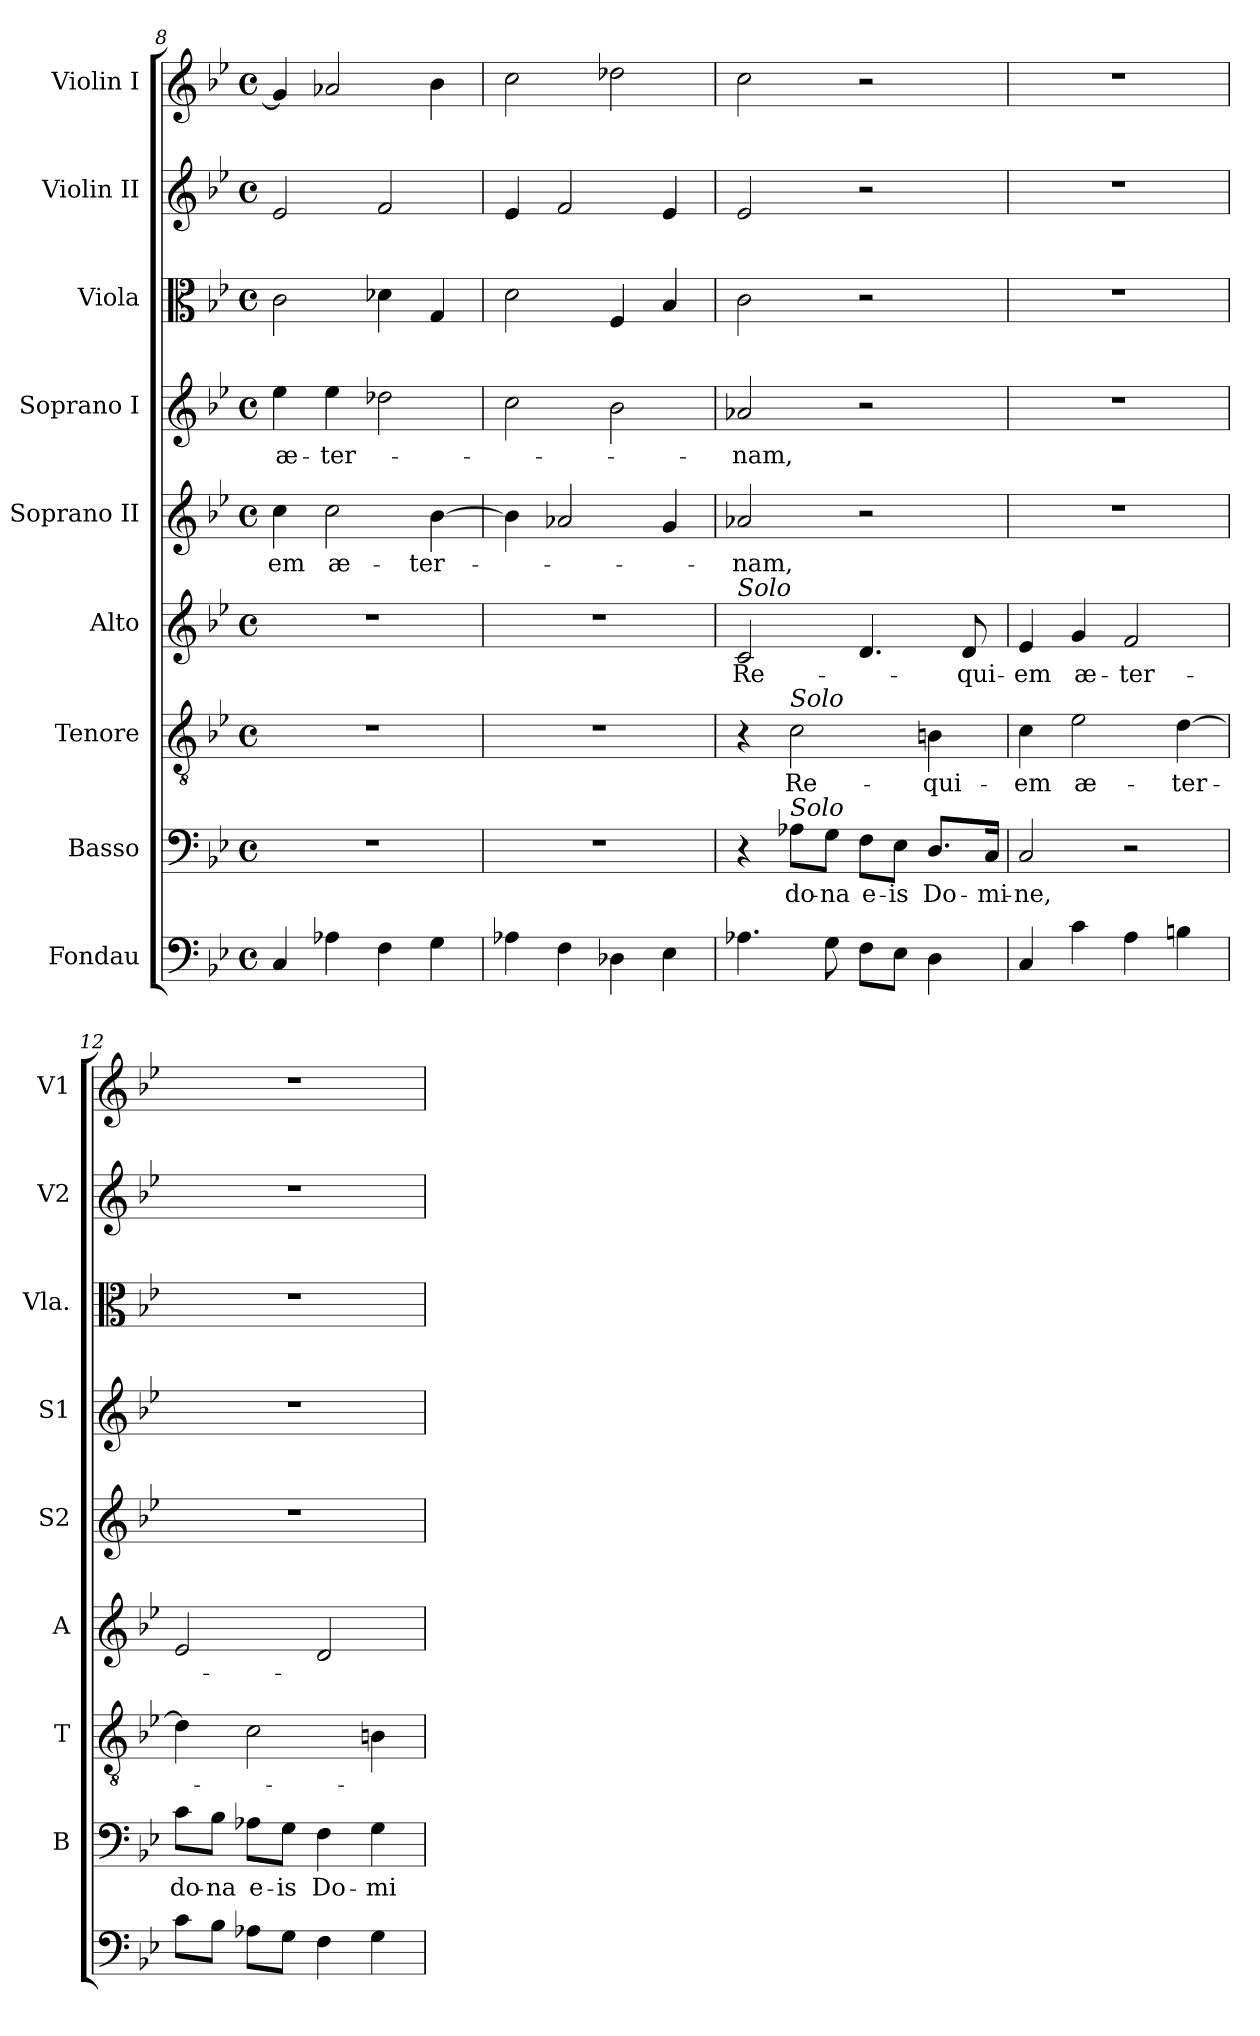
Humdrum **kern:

**kern	**kern	**text	**kern	**text	**kern	**text	**kern	**text	**kern	**text	**kern	**kern	**kern
*part9	*part8	*part8	*part7	*part7	*part6	*part6	*part5	*part5	*part4	*part4	*part3	*part2	*part1
*staff9	*staff8	*staff8	*staff7	*staff7	*staff6	*staff6	*staff5	*staff5	*staff4	*staff4	*staff3	*staff2	*staff1
*I"Fondau	*I"Basso	*	*I"Tenore	*	*I"Alto	*	*I"Soprano  II	*	*I"Soprano  I	*	*I"Viola	*I"Violin  II	*I"Violin  I
*	*I'B	*	*I'T	*	*I'A	*	*I'S2	*	*I'S1	*	*I'Vla.	*I'V2	*I'V1
*clefF4	*clefF4	*	*clefGv2	*	*clefG2	*	*clefG2	*	*clefG2	*	*clefC3	*clefG2	*clefG2
*k[b-e-]	*k[b-e-]	*	*k[b-e-]	*	*k[b-e-]	*	*k[b-e-]	*	*k[b-e-]	*	*k[b-e-]	*k[b-e-]	*k[b-e-]
*B-:	*B-:	*	*B-:	*	*B-:	*	*B-:	*	*B-:	*	*B-:	*B-:	*B-:
*M4/4	*M4/4	*	*M4/4	*	*M4/4	*	*M4/4	*	*M4/4	*	*M4/4	*M4/4	*M4/4
*met(c)	*met(c)	*	*met(c)	*	*met(c)	*	*met(c)	*	*met(c)	*	*met(c)	*met(c)	*met(c)
=8	=8	=8	=8	=8	=8	=8	=8	=8	=8	=8	=8	=8	=8
!	!	!	!	!	!	!	!	!LO:LY:b	!	!LO:LY:b	!	!	!
4C/	1r	.	1r	.	1r	.	4cc\	-em	4ee-\	æ-	2c\	2e-/	4g/]
!	!	!	!	!	!	!	!	!LO:LY:b	!	!LO:LY:b	!	!	!
4A-X\	.	.	.	.	.	.	2cc\	æ-	4ee-\	-ter-	.	.	2a-X/
4F\	.	.	.	.	.	.	.	.	2dd-X\	.	4d-X\	2f/	.
!	!	!	!	!	!	!	!	!LO:LY:b	!	!	!	!	!
4G\	.	.	.	.	.	.	[4b-\	-ter-	.	.	4G/	.	4b-\
=9	=9	=9	=9	=9	=9	=9	=9	=9	=9	=9	=9	=9	=9
4A-X\	1r	.	1r	.	1r	.	4b-\]	.	2cc\	.	2d\	4e-/	2cc\
4F\	.	.	.	.	.	.	2a-X/	.	.	.	.	2f/	.
4D-X\	.	.	.	.	.	.	.	.	2b-\	.	4F/	.	2dd-X\
4E-\	.	.	.	.	.	.	4g/	.	.	.	4B-/	4e-/	.
=10	=10	=10	=10	=10	=10	=10	=10	=10	=10	=10	=10	=10	=10
!	!	!	!	!	!LO:TX:a:i:t=Solo	!	!	!	!	!	!	!	!
!	!	!	!	!	!	!LO:LY:b	!	!LO:LY:b	!	!LO:LY:b	!	!	!
4.A-X\	4r	.	4r	.	2c/	Re-	2a-X/	-nam,	2a-X/	-nam,	2c\	2e-/	2cc\
!	!	!	!LO:TX:a:i:t=Solo	!	!	!	!	!	!	!	!	!	!
!	!LO:TX:a:i:t=Solo	!	!	!	!	!	!	!	!	!	!	!	!
!	!	!LO:LY:b	!	!LO:LY:b	!	!	!	!	!	!	!	!	!
.	8A-X\L	do-	2c\	Re-	.	.	.	.	.	.	.	.	.
!	!	!LO:LY:b	!	!	!	!	!	!	!	!	!	!	!
8G\	8G\J	-na	.	.	.	.	.	.	.	.	.	.	.
!	!	!LO:LY:b	!	!	!	!	!	!	!	!	!	!	!
8F\L	8F\L	e-	.	.	4.d/	.	2r	.	2r	.	2r	2r	2r
!	!	!LO:LY:b	!	!	!	!	!	!	!	!	!	!	!
8E-\J	8E-\J	-is	.	.	.	.	.	.	.	.	.	.	.
!	!	!LO:LY:b	!	!LO:LY:b	!	!	!	!	!	!	!	!	!
4D\	8.D/L	Do-	4Bn\	-qui-	.	.	.	.	.	.	.	.	.
!	!	!	!	!	!	!LO:LY:b	!	!	!	!	!	!	!
.	.	.	.	.	8d/	-qui-	.	.	.	.	.	.	.
!	!	!LO:LY:b	!	!	!	!	!	!	!	!	!	!	!
.	16C/Jk	-mi-	.	.	.	.	.	.	.	.	.	.	.
!!LO:PB:g=z
=11	=11	=11	=11	=11	=11	=11	=11	=11	=11	=11	=11	=11	=11
!	!	!LO:LY:b	!	!LO:LY:b	!	!LO:LY:b	!	!	!	!	!	!	!
4C/	2C/	-ne,	4c\	-em	4e-/	-em	1r	.	1r	.	1r	1r	1r
!	!	!	!	!LO:LY:b	!	!LO:LY:b	!	!	!	!	!	!	!
4c\	.	.	2e-\	æ-	4g/	æ-	.	.	.	.	.	.	.
!	!	!	!	!	!	!LO:LY:b	!	!	!	!	!	!	!
4A\	2r	.	.	.	2f/	-ter-	.	.	.	.	.	.	.
!	!	!	!	!LO:LY:b	!	!	!	!	!	!	!	!	!
4Bn\	.	.	[4d\	-ter-	.	.	.	.	.	.	.	.	.
=12	=12	=12	=12	=12	=12	=12	=12	=12	=12	=12	=12	=12	=12
!	!	!LO:LY:b	!	!	!	!	!	!	!	!	!	!	!
8c\L	8c\L	do-	4d\]	.	2e-/	.	1r	.	1r	.	1r	1r	1r
!	!	!LO:LY:b	!	!	!	!	!	!	!	!	!	!	!
8B-\J	8B-\J	-na	.	.	.	.	.	.	.	.	.	.	.
!	!	!LO:LY:b	!	!	!	!	!	!	!	!	!	!	!
8A-X\L	8A-X\L	e-	2c\	.	.	.	.	.	.	.	.	.	.
!	!	!LO:LY:b	!	!	!	!	!	!	!	!	!	!	!
8G\J	8G\J	-is	.	.	.	.	.	.	.	.	.	.	.
!	!	!LO:LY:b	!	!	!	!	!	!	!	!	!	!	!
4F\	4F\	Do-	.	.	2d/	.	.	.	.	.	.	.	.
!	!	!LO:LY:b	!	!	!	!	!	!	!	!	!	!	!
4G\	4G\	-mi-	4Bn\	.	.	.	.	.	.	.	.	.	.
=	=	=	=	=	=	=	=	=	=	=	=	=	=
*-	*-	*-	*-	*-	*-	*-	*-	*-	*-	*-	*-	*-	*-
